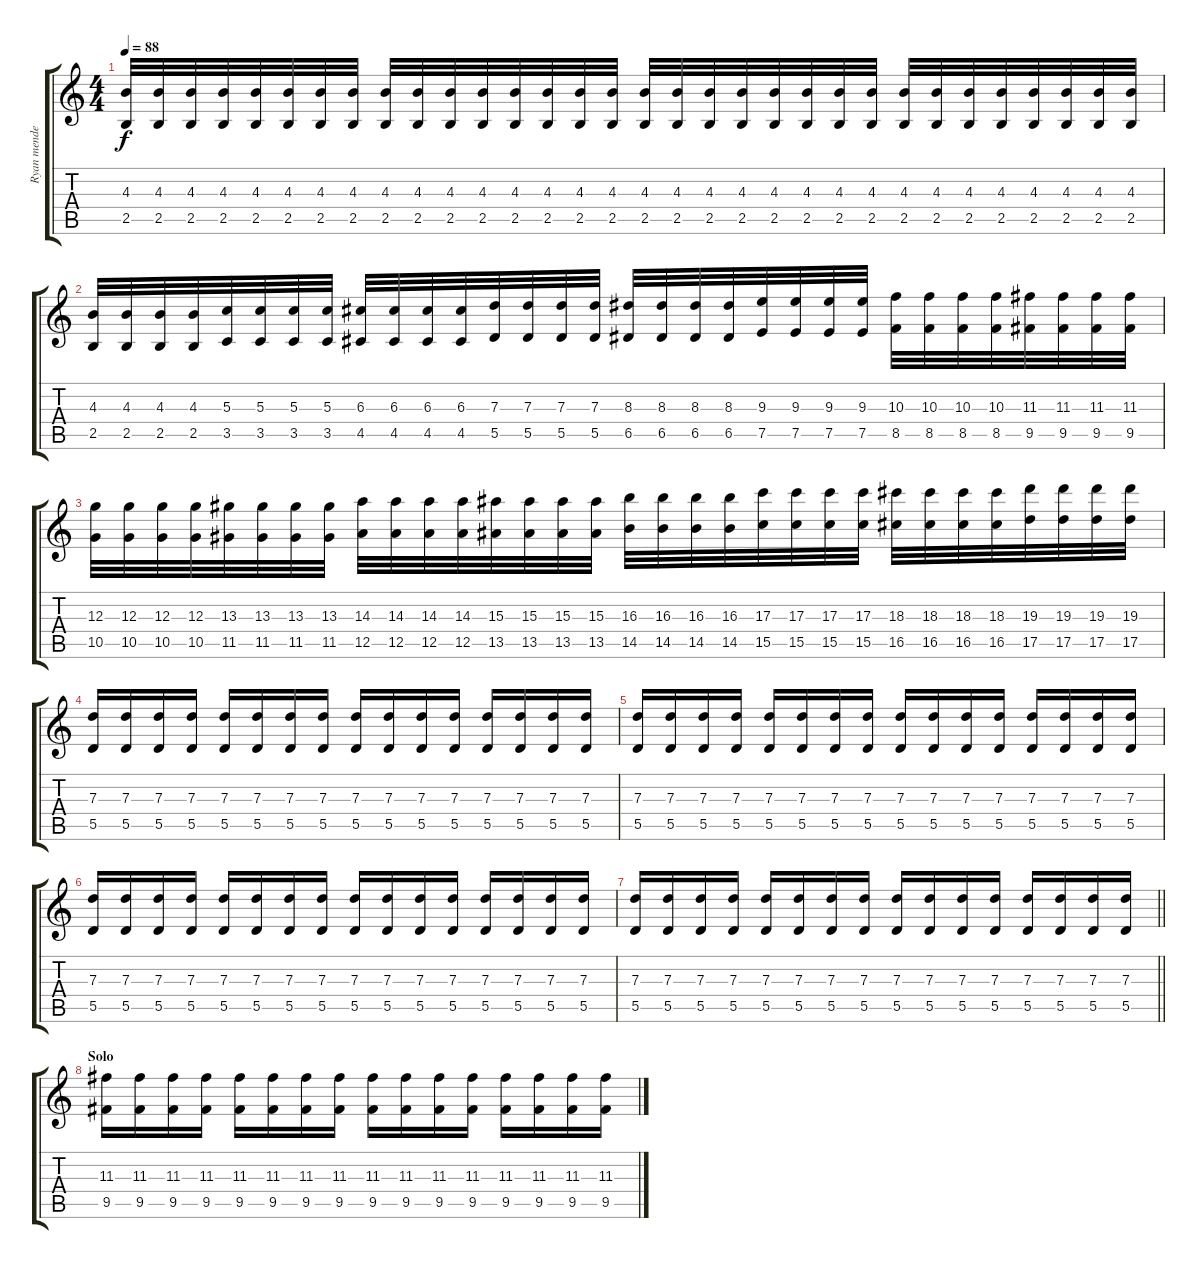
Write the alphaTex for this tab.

\track ("Ryan mendez (gtr 1)" "Ryan mende") {instrument distortionguitar}
\staff {score tabs}
\tuning (E4 B3 G3 D3 A2 D2) {hide}
\ts (4 4)
\tempo 88
\clef g2
\ks c
(4.3 2.5).32{dy f volume 10} (4.3 2.5).32 (4.3 2.5).32 (4.3 2.5).32 (4.3 2.5).32 (4.3 2.5).32 (4.3 2.5).32 (4.3 2.5).32 (4.3 2.5).32 (4.3 2.5).32 (4.3 2.5).32 (4.3 2.5).32 (4.3 2.5).32 (4.3 2.5).32 (4.3 2.5).32 (4.3 2.5).32 (4.3 2.5).32 (4.3 2.5).32 (4.3 2.5).32 (4.3 2.5).32 (4.3 2.5).32 (4.3 2.5).32 (4.3 2.5).32 (4.3 2.5).32 (4.3 2.5).32 (4.3 2.5).32 (4.3 2.5).32 (4.3 2.5).32 (4.3 2.5).32 (4.3 2.5).32 (4.3 2.5).32 (4.3 2.5).32 |
(4.3 2.5).32{volume 10} (4.3 2.5).32{volume 16} (4.3 2.5).32 (4.3 2.5).32 (5.3 3.5).32 (5.3 3.5).32 (5.3 3.5).32 (5.3 3.5).32 (6.3 4.5).32 (6.3 4.5).32 (6.3 4.5).32 (6.3 4.5).32 (7.3 5.5).32 (7.3 5.5).32 (7.3 5.5).32 (7.3 5.5).32 (8.3 6.5).32 (8.3 6.5).32 (8.3 6.5).32 (8.3 6.5).32 (9.3 7.5).32 (9.3 7.5).32 (9.3 7.5).32 (9.3 7.5).32 (10.3 8.5).32 (10.3 8.5).32 (10.3 8.5).32 (10.3 8.5).32 (11.3 9.5).32 (11.3 9.5).32 (11.3 9.5).32 (11.3 9.5).32 |
(12.3 10.5).32 (12.3 10.5).32 (12.3 10.5).32 (12.3 10.5).32 (13.3 11.5).32 (13.3 11.5).32 (13.3 11.5).32 (13.3 11.5).32 (14.3 12.5).32 (14.3 12.5).32 (14.3 12.5).32 (14.3 12.5).32 (15.3 13.5).32 (15.3 13.5).32 (15.3 13.5).32 (15.3 13.5).32 (16.3 14.5).32 (16.3 14.5).32 (16.3 14.5).32 (16.3 14.5).32 (17.3 15.5).32 (17.3 15.5).32 (17.3 15.5).32 (17.3 15.5).32 (18.3 16.5).32 (18.3 16.5).32 (18.3 16.5).32 (18.3 16.5).32 (19.3 17.5).32 (19.3 17.5).32 (19.3 17.5).32 (19.3 17.5).32 |
(7.3 5.5).16{volume 15} (7.3 5.5).16 (7.3 5.5).16 (7.3 5.5).16 (7.3 5.5).16 (7.3 5.5).16 (7.3 5.5).16 (7.3 5.5).16 (7.3 5.5).16 (7.3 5.5).16 (7.3 5.5).16 (7.3 5.5).16 (7.3 5.5).16 (7.3 5.5).16 (7.3 5.5).16 (7.3 5.5).16 |
(7.3 5.5).16 (7.3 5.5).16 (7.3 5.5).16 (7.3 5.5).16 (7.3 5.5).16 (7.3 5.5).16 (7.3 5.5).16 (7.3 5.5).16 (7.3 5.5).16 (7.3 5.5).16 (7.3 5.5).16 (7.3 5.5).16 (7.3 5.5).16 (7.3 5.5).16 (7.3 5.5).16 (7.3 5.5).16 |
(7.3 5.5).16 (7.3 5.5).16 (7.3 5.5).16 (7.3 5.5).16 (7.3 5.5).16 (7.3 5.5).16 (7.3 5.5).16 (7.3 5.5).16 (7.3 5.5).16 (7.3 5.5).16 (7.3 5.5).16 (7.3 5.5).16 (7.3 5.5).16 (7.3 5.5).16 (7.3 5.5).16 (7.3 5.5).16 |
\barLineRight lightlight
(7.3 5.5).16 (7.3 5.5).16 (7.3 5.5).16 (7.3 5.5).16 (7.3 5.5).16 (7.3 5.5).16 (7.3 5.5).16 (7.3 5.5).16 (7.3 5.5).16 (7.3 5.5).16 (7.3 5.5).16 (7.3 5.5).16 (7.3 5.5).16 (7.3 5.5).16 (7.3 5.5).16 (7.3 5.5).16 |
\section ("" "Solo")
(11.3 9.5).16{volume 13} (11.3 9.5).16 (11.3 9.5).16 (11.3 9.5).16 (11.3 9.5).16 (11.3 9.5).16 (11.3 9.5).16 (11.3 9.5).16 (11.3 9.5).16 (11.3 9.5).16 (11.3 9.5).16 (11.3 9.5).16 (11.3 9.5).16 (11.3 9.5).16 (11.3 9.5).16 (11.3 9.5).16
